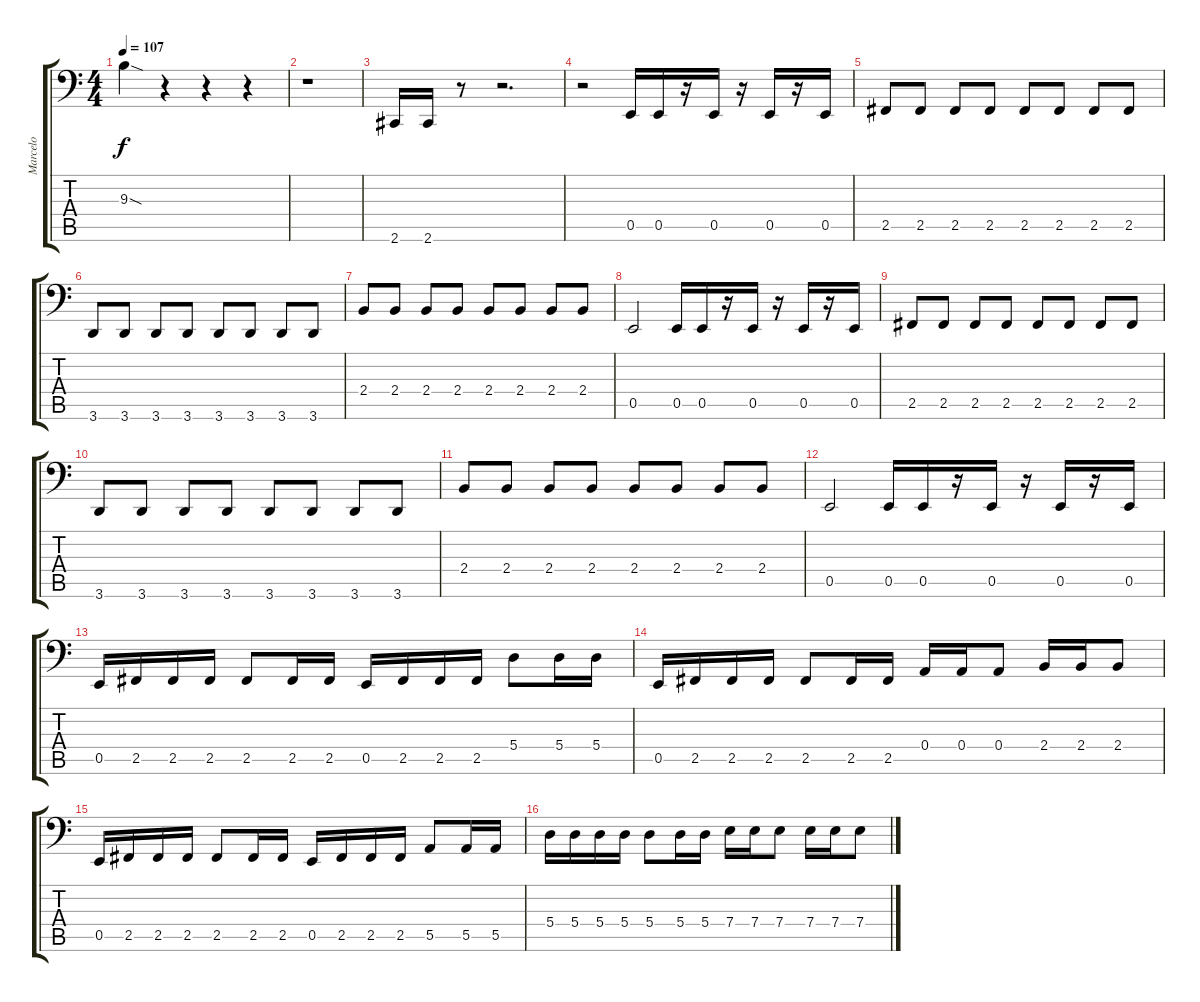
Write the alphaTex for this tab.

\track ("Marcelo" "Marcelo") {instrument fretlessbass}
\staff {score tabs}
\tuning (C3 G2 D2 A1 E1 B0) {hide}
\ts (4 4)
\tempo 107
\clef f4
\ks c
9.3{sod}.4{dy f instrument fretlessbass} r.4 r.4 r.4 |
r.1 |
2.6.16 2.6.16 r.8 r.2{d} |
r.2 0.5.16 0.5.16 r.16 0.5.16 r.16 0.5.16 r.16 0.5.16 |
2.5.8 2.5.8 2.5.8 2.5.8 2.5.8 2.5.8 2.5.8 2.5.8 |
3.6.8 3.6.8 3.6.8 3.6.8 3.6.8 3.6.8 3.6.8 3.6.8 |
2.4.8 2.4.8 2.4.8 2.4.8 2.4.8 2.4.8 2.4.8 2.4.8 |
0.5.2 0.5.16 0.5.16 r.16 0.5.16 r.16 0.5.16 r.16 0.5.16 |
2.5.8 2.5.8 2.5.8 2.5.8 2.5.8 2.5.8 2.5.8 2.5.8 |
3.6.8 3.6.8 3.6.8 3.6.8 3.6.8 3.6.8 3.6.8 3.6.8 |
2.4.8 2.4.8 2.4.8 2.4.8 2.4.8 2.4.8 2.4.8 2.4.8 |
0.5.2 0.5.16 0.5.16 r.16 0.5.16 r.16 0.5.16 r.16 0.5.16 |
0.5.16 2.5.16 2.5.16 2.5.16 2.5.8 2.5.16 2.5.16 0.5.16 2.5.16 2.5.16 2.5.16 5.4.8 5.4.16 5.4.16 |
0.5.16 2.5.16 2.5.16 2.5.16 2.5.8 2.5.16 2.5.16 0.4.16 0.4.16 0.4.8 2.4.16 2.4.16 2.4.8 |
0.5.16 2.5.16 2.5.16 2.5.16 2.5.8 2.5.16 2.5.16 0.5.16 2.5.16 2.5.16 2.5.16 5.5.8 5.5.16 5.5.16 |
5.4.16 5.4.16 5.4.16 5.4.16 5.4.8 5.4.16 5.4.16 7.4.16 7.4.16 7.4.8 7.4.16 7.4.16 7.4.8
